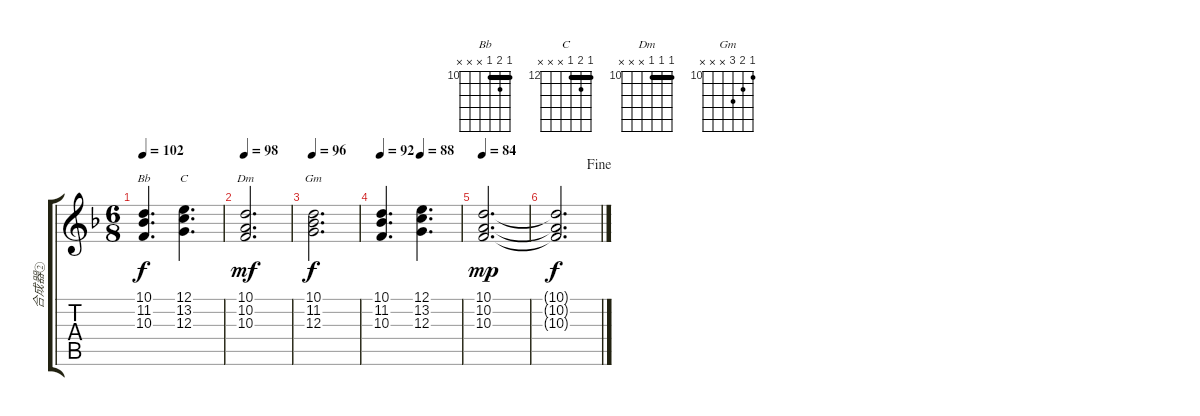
\track ("合成器②" "合成器②") {instrument synthvoice}
\staff {score tabs}
\tuning (E4 B3 G3 D3 A2 E2) {hide}
\chord ("Bb" 10 11 10 x x x) {firstfret 10 barre 10}
\chord ("C" 12 13 12 x x x) {firstfret 12 barre 12}
\chord ("Dm" 10 10 10 x x x) {firstfret 10 barre 10}
\chord ("Gm" 10 11 12 x x x) {firstfret 10}
\ts (6 8)
\tempo 102
\clef g2
\ks f
(10.1 11.2 10.3).4{d ch "Bb" dy f} (12.1 13.2 12.3).4{d ch "C"} |
\tempo 98
(10.1 10.2 10.3).2{d ch "Dm" dy mf} |
\tempo 96
(10.1 11.2 12.3).2{d ch "Gm" dy f} |
\tempo 92
\tempo (88 0.5)
(10.1 11.2 10.3).4{d} (12.1 13.2 12.3).4{d} |
\tempo 84
(10.1 10.2 10.3).2{d dy mp} |
\jump fine
(10.1{t} 10.2{t} 10.3{t}).2{d dy f}
